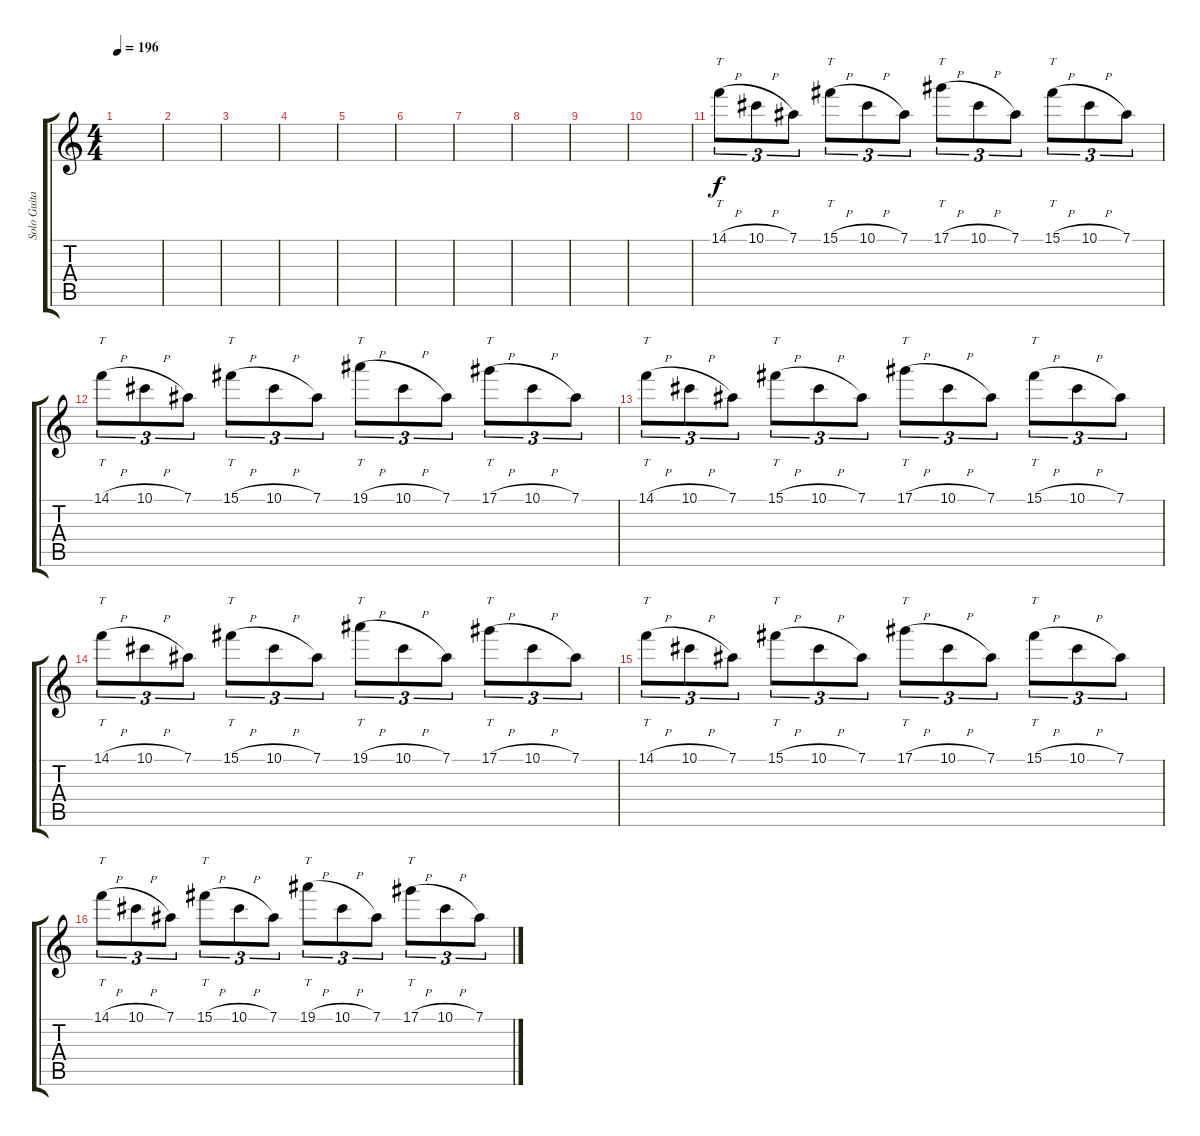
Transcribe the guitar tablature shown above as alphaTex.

\track ("Solo Guitar" "Solo Guita") {instrument distortionguitar}
\staff {score tabs}
\tuning (Eb4 Bb3 Gb3 Db3 Ab2 Eb2) {hide}
\ts (4 4)
\tempo 196
\clef g2
\ks c
|
|
|
|
|
|
|
|
|
|
14.1{h}.8{tt tu (3 2)} 10.1{h}.8{tu (3 2)} 7.1.8{tu (3 2)} 15.1{h}.8{tt tu (3 2)} 10.1{h}.8{tu (3 2)} 7.1.8{tu (3 2)} 17.1{h}.8{tt tu (3 2)} 10.1{h}.8{tu (3 2)} 7.1.8{tu (3 2)} 15.1{h}.8{tt tu (3 2)} 10.1{h}.8{tu (3 2)} 7.1.8{tu (3 2)} |
14.1{h}.8{tt tu (3 2)} 10.1{h}.8{tu (3 2)} 7.1.8{tu (3 2)} 15.1{h}.8{tt tu (3 2)} 10.1{h}.8{tu (3 2)} 7.1.8{tu (3 2)} 19.1{h}.8{tt tu (3 2)} 10.1{h}.8{tu (3 2)} 7.1.8{tu (3 2)} 17.1{h}.8{tt tu (3 2)} 10.1{h}.8{tu (3 2)} 7.1.8{tu (3 2)} |
14.1{h}.8{tt tu (3 2)} 10.1{h}.8{tu (3 2)} 7.1.8{tu (3 2)} 15.1{h}.8{tt tu (3 2)} 10.1{h}.8{tu (3 2)} 7.1.8{tu (3 2)} 17.1{h}.8{tt tu (3 2)} 10.1{h}.8{tu (3 2)} 7.1.8{tu (3 2)} 15.1{h}.8{tt tu (3 2)} 10.1{h}.8{tu (3 2)} 7.1.8{tu (3 2)} |
14.1{h}.8{tt tu (3 2)} 10.1{h}.8{tu (3 2)} 7.1.8{tu (3 2)} 15.1{h}.8{tt tu (3 2)} 10.1{h}.8{tu (3 2)} 7.1.8{tu (3 2)} 19.1{h}.8{tt tu (3 2)} 10.1{h}.8{tu (3 2)} 7.1.8{tu (3 2)} 17.1{h}.8{tt tu (3 2)} 10.1{h}.8{tu (3 2)} 7.1.8{tu (3 2)} |
14.1{h}.8{tt tu (3 2)} 10.1{h}.8{tu (3 2)} 7.1.8{tu (3 2)} 15.1{h}.8{tt tu (3 2)} 10.1{h}.8{tu (3 2)} 7.1.8{tu (3 2)} 17.1{h}.8{tt tu (3 2)} 10.1{h}.8{tu (3 2)} 7.1.8{tu (3 2)} 15.1{h}.8{tt tu (3 2)} 10.1{h}.8{tu (3 2)} 7.1.8{tu (3 2)} |
14.1{h}.8{tt tu (3 2)} 10.1{h}.8{tu (3 2)} 7.1.8{tu (3 2)} 15.1{h}.8{tt tu (3 2)} 10.1{h}.8{tu (3 2)} 7.1.8{tu (3 2)} 19.1{h}.8{tt tu (3 2)} 10.1{h}.8{tu (3 2)} 7.1.8{tu (3 2)} 17.1{h}.8{tt tu (3 2)} 10.1{h}.8{tu (3 2)} 7.1.8{tu (3 2)}
